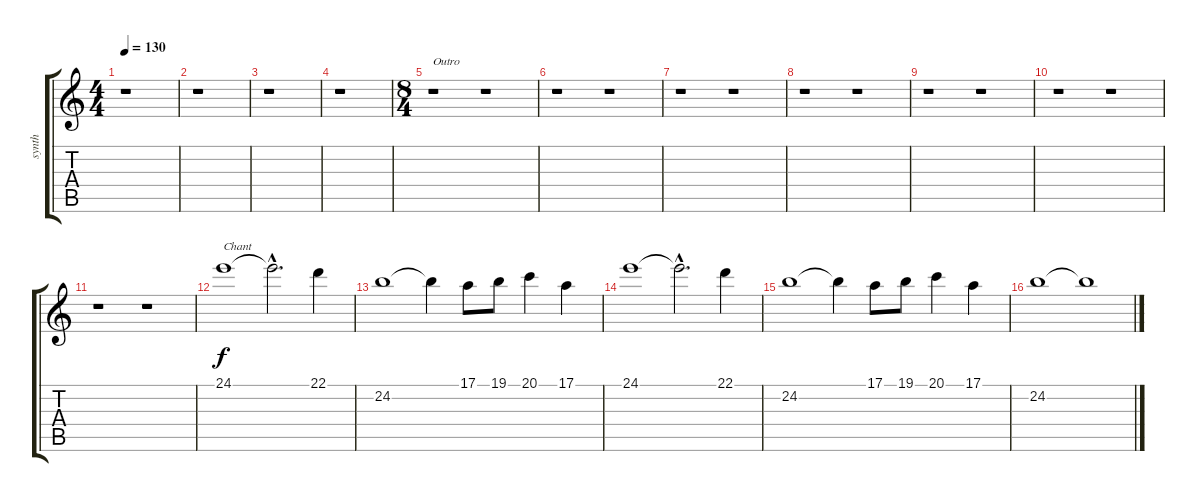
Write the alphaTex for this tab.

\track ("synth" "synth") {instrument synthstrings1}
\staff {score tabs}
\tuning (E4 B3 G3 D3 A2 E2) {hide}
\ts (4 4)
\tempo 130
\clef g2
\ks c
r.1{dy f} |
r.1 |
r.1 |
r.1 |
\ts (8 4)
r.1{txt "Outro"} r.1 |
r.1 r.1 |
r.1 r.1 |
r.1 r.1 |
r.1 r.1 |
r.1 r.1 |
r.1 r.1 |
24.1.1{txt "Chant" volume 7} 24.1{hac t}.2{d} 22.1.4 |
24.2.1 24.2{t}.4 17.1.8 19.1.8 20.1.4 17.1.4 |
24.1.1 24.1{hac t}.2{d} 22.1.4 |
24.2.1 24.2{t}.4 17.1.8 19.1.8 20.1.4 17.1.4 |
24.2.1 24.2{t}.1
